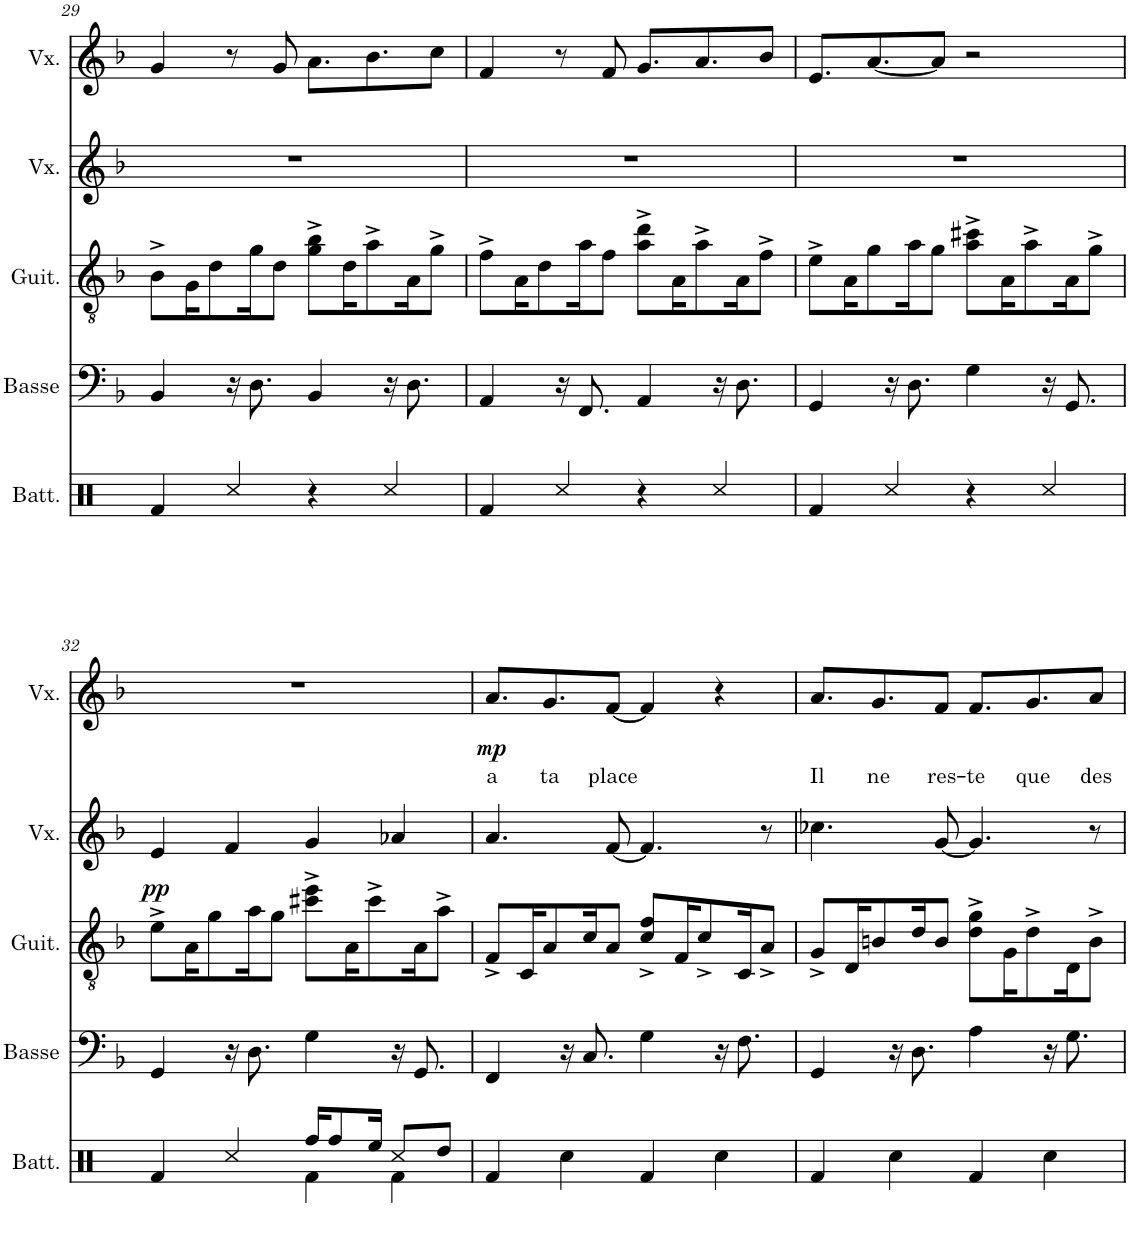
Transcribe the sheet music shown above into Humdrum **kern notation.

**kern	**kern	**kern	**kern	**dynam	**kern	**text	**dynam
*part5	*part4	*part3	*part2	*part2	*part1	*part1	*part1
*staff5	*staff4	*staff3	*staff2	*staff2	*staff1	*staff1	*staff1
*I"Batterie	*I"Basse acoustique	*I"Guitare classique	*I"Voix	*	*I"Voix	*	*
*I'Batt.	*I'Basse	*I'Guit.	*I'Vx.	*	*I'Vx.	*	*
!!LO:PB:g=z
*clefX	*clefF4	*clefGv2	*clefG2	*	*clefG2	*	*
*	*Trd7c12	*	*	*	*	*	*
*k[]	*k[b-]	*k[b-]	*k[b-]	*	*k[b-]	*	*
*M4/4	*M4/4	*M4/4	*M4/4	*	*M4/4	*	*
=29	=29	=29	=29	=29	=29	=29	=29
4Rf/	4BB-/	8B-^\L	1r	.	4g/	.	.
.	.	16G\K	.	.	.	.	.
.	.	8d\	.	.	.	.	.
4Rcc/	16r	.	.	.	8r	.	.
.	8.D\	16g\K	.	.	.	.	.
.	.	8d\J	.	.	8g/	.	.
4r	4BB-/	8g\^ 8b-\^L	.	.	8.a\L	.	.
.	.	16d\K	.	.	.	.	.
.	.	8a^\	.	.	8.b-\	.	.
4Rcc/	16r	.	.	.	.	.	.
.	8.D\	16A\K	.	.	.	.	.
.	.	8g^\J	.	.	8cc\J	.	.
=30	=30	=30	=30	=30	=30	=30	=30
4Rf/	4AA/	8f^\L	1r	.	4f/	.	.
.	.	16A\K	.	.	.	.	.
.	.	8d\	.	.	.	.	.
4Rcc/	16r	.	.	.	8r	.	.
.	8.FF/	16a\K	.	.	.	.	.
.	.	8f\J	.	.	8f/	.	.
4r	4AA/	8a\^ 8dd\^L	.	.	8.g/L	.	.
.	.	16A\K	.	.	.	.	.
.	.	8a^\	.	.	8.a/	.	.
4Rcc/	16r	.	.	.	.	.	.
.	8.D\	16A\K	.	.	.	.	.
.	.	8f^\J	.	.	8b-/J	.	.
=31	=31	=31	=31	=31	=31	=31	=31
4Rf/	4GG/	8e^\L	1r	.	8.e/L	.	.
.	.	16A\K	.	.	.	.	.
.	.	8g\	.	.	[8.a/	.	.
4Rcc/	16r	.	.	.	.	.	.
.	8.D\	16a\K	.	.	.	.	.
.	.	8g\J	.	.	8a/J]	.	.
4r	4G\	8a\^ 8cc#X\^L	.	.	2r	.	.
.	.	16A\K	.	.	.	.	.
.	.	8a^\	.	.	.	.	.
4Rcc/	16r	.	.	.	.	.	.
.	8.GG/	16A\K	.	.	.	.	.
.	.	8g^\J	.	.	.	.	.
!!LO:LB:g=z
=32	=32	=32	=32	=32	=32	=32	=32
*^	*	*	*	*	*	*	*
!	!	!	!	!	!LO:DY:b	!	!	!
4Rf/	2ryy	4GG/	8e^\L	4e/	pp	1r	.	.
.	.	.	16A\K	.	.	.	.	.
.	.	.	8g\	.	.	.	.	.
4Rcc/	.	16r	.	4f/	.	.	.	.
.	.	8.D\	16a\K	.	.	.	.	.
.	.	.	8g\J	.	.	.	.	.
16Rff/KL	4Rf\	4G\	8cc#X\^ 8ee\^L	4g/	.	.	.	.
8Rff/	.	.	.	.	.	.	.	.
.	.	.	16A\K	.	.	.	.	.
16Ree/Jk	.	.	8cc#^\	.	.	.	.	.
8Rcc/L	4Rf\	16r	.	4a-X/	.	.	.	.
.	.	8.GG/	16A\K	.	.	.	.	.
8Rdd/J	.	.	8a^\J	.	.	.	.	.
*v	*v	*	*	*	*	*	*	*
=33	=33	=33	=33	=33	=33	=33	=33
!	!	!	!	!	!	!LO:LY:b	!LO:DY:b
4Rf/	4FF/	8F^/L	4.a/	.	8.a/L	a	mp
.	.	16C/K	.	.	.	.	.
!	!	!	!	!	!	!LO:LY:b	!
.	.	8A/	.	.	8.g/	ta	.
4Rcc\	16r	.	.	.	.	.	.
.	8.C/	16c/K	.	.	.	.	.
!	!	!	!	!	!	!LO:LY:b	!
.	.	8A/J	[8f/	.	[8f/J	place	.
4Rf/	4G\	8c/^ 8f/^L	4.f/]	.	4f/]	.	.
.	.	16F/K	.	.	.	.	.
.	.	8c^/	.	.	.	.	.
4Rcc\	16r	.	.	.	4r	.	.
.	8.F\	16C/K	.	.	.	.	.
.	.	8A^/J	8r	.	.	.	.
=34	=34	=34	=34	=34	=34	=34	=34
!	!	!	!	!	!	!LO:LY:b	!
4Rf/	4GG/	8G^/L	4.cc-X\	.	8.a/L	Il	.
.	.	16D/K	.	.	.	.	.
!	!	!	!	!	!	!LO:LY:b	!
.	.	8Bn/	.	.	8.g/	ne	.
4Rcc\	16r	.	.	.	.	.	.
.	8.D\	16d/K	.	.	.	.	.
!	!	!	!	!	!	!LO:LY:b	!
.	.	8B/J	[8g/	.	8f/J	res-	.
!	!	!	!	!	!	!LO:LY:b	!
4Rf/	4A\	8d\^ 8g\^L	4.g/]	.	8.f/L	-te	.
.	.	16G\K	.	.	.	.	.
!	!	!	!	!	!	!LO:LY:b	!
.	.	8d^\	.	.	8.g/	que	.
4Rcc\	16r	.	.	.	.	.	.
.	8.G\	16D\K	.	.	.	.	.
!	!	!	!	!	!	!LO:LY:b	!
.	.	8B^\J	8r	.	8a/J	des	.
=	=	=	=	=	=	=	=
*-	*-	*-	*-	*-	*-	*-	*-
